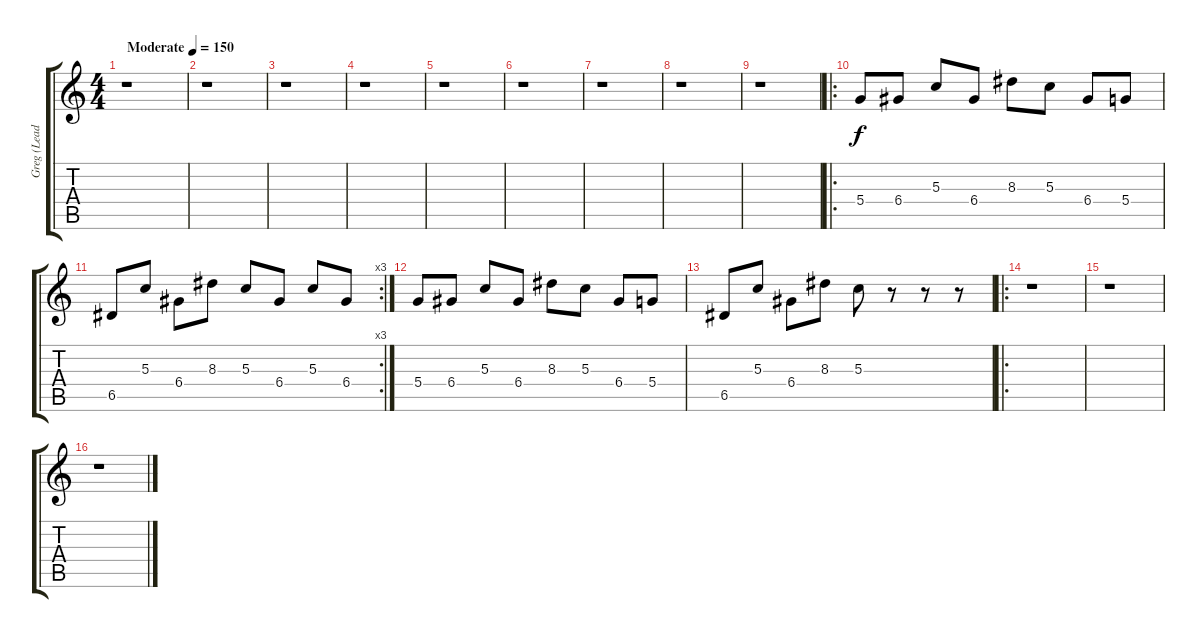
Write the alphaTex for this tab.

\track ("Greg (Lead)" "Greg (Lead") {instrument overdrivenguitar}
\staff {score tabs}
\tuning (E4 B3 G3 D3 A2 D2) {hide}
\ts (4 4)
\tempo (150 "Moderate")
\clef g2
\ks c
r.1{dy f instrument overdrivenguitar} |
r.1 |
r.1 |
r.1 |
r.1 |
r.1 |
r.1 |
r.1 |
r.1 |
\ro
5.4.8 6.4.8 5.3.8 6.4.8 8.3.8 5.3.8 6.4.8 5.4.8 |
\rc 3
6.5.8 5.3.8 6.4.8 8.3.8 5.3.8 6.4.8 5.3.8 6.4.8 |
5.4.8 6.4.8 5.3.8 6.4.8 8.3.8 5.3.8 6.4.8 5.4.8 |
6.5.8 5.3.8 6.4.8 8.3.8 5.3.8 r.8 r.8 r.8 |
\ro
r.1 |
r.1 |
r.1
